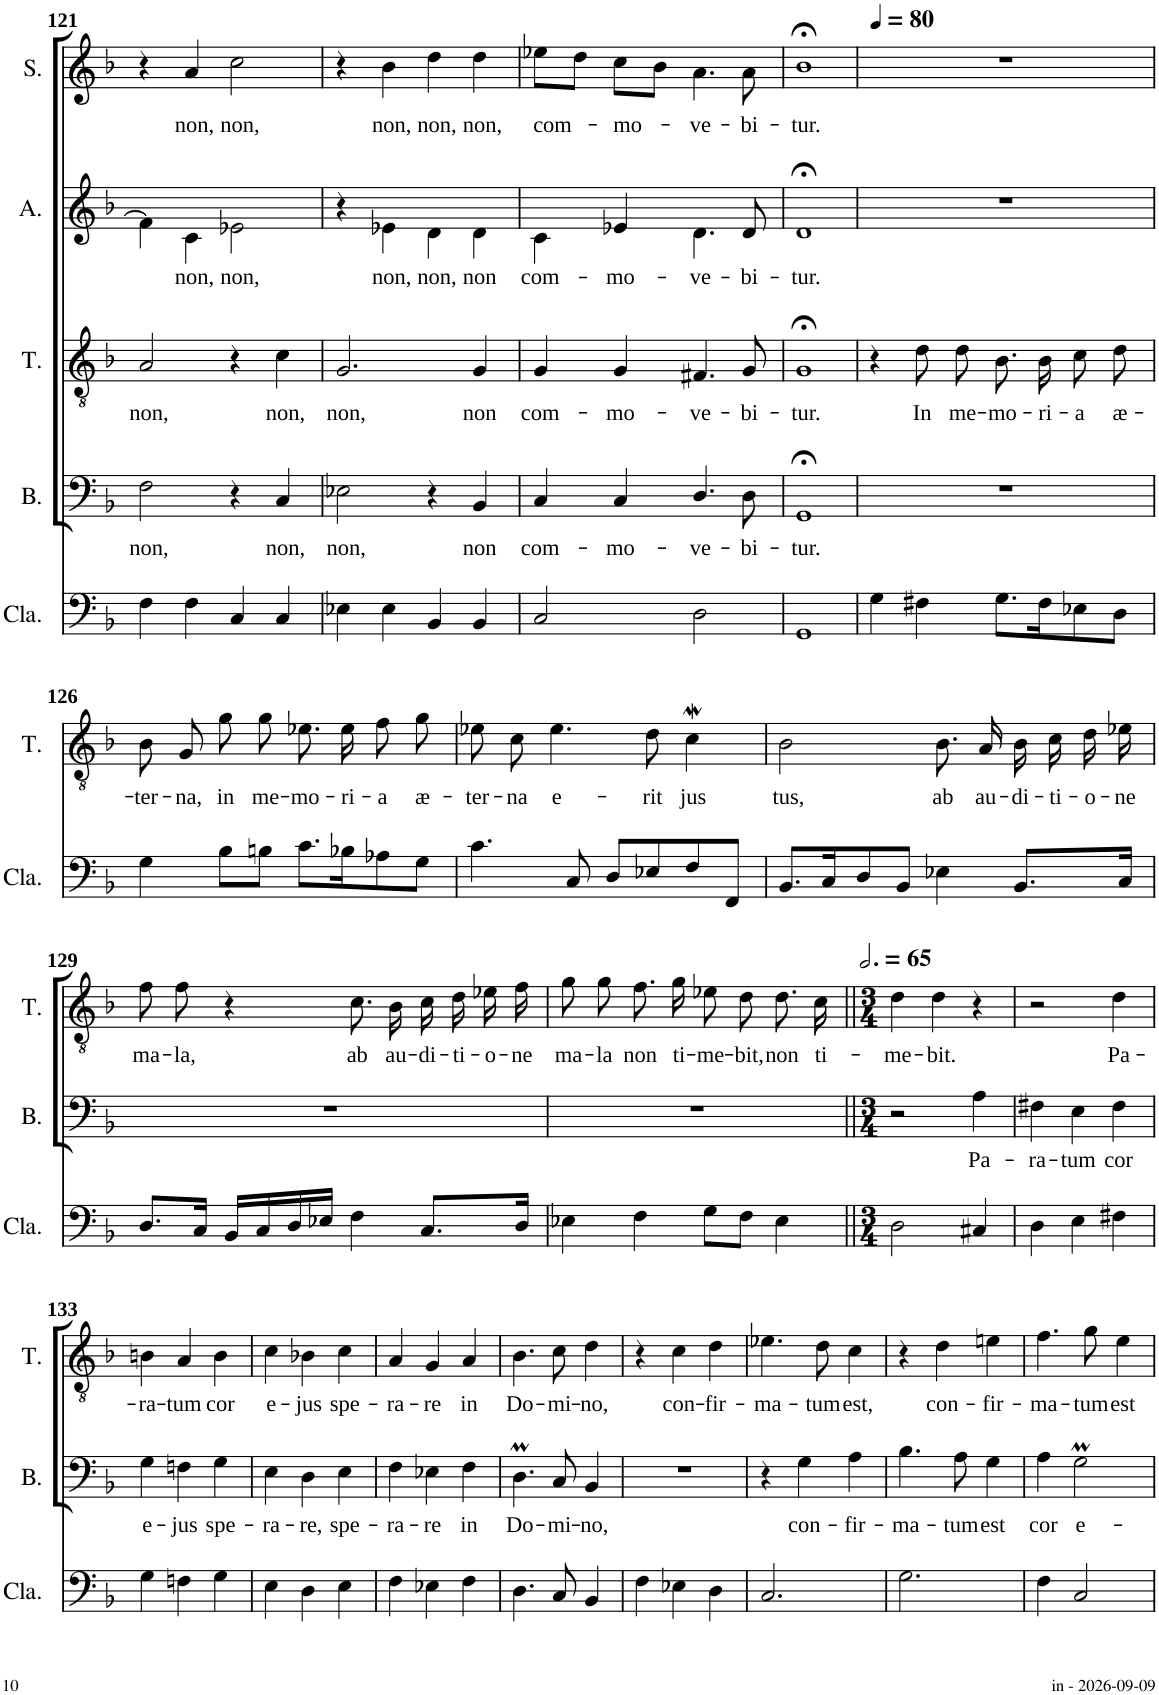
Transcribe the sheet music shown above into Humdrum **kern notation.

**kern	**kern	**text	**kern	**text	**kern	**text	**kern	**text
*part5	*part4	*part4	*part3	*part3	*part2	*part2	*part1	*part1
*staff5	*staff4	*staff4	*staff3	*staff3	*staff2	*staff2	*staff1	*staff1
*I"Clavecin	*I"Basse	*	*I"Ténor	*	*I"Alto	*	*I"Soprano	*
*I'Cla.	*I'B.	*	*I'T.	*	*I'A.	*	*I'S.	*
!!LO:PB:g=z
*clefF4	*clefF4	*	*clefGv2	*	*clefG2	*	*clefG2	*
*k[b-]	*k[b-]	*	*k[b-]	*	*k[b-]	*	*k[b-]	*
*M2/2	*M2/2	*	*M2/2	*	*M2/2	*	*M2/2	*
*met(c|)	*met(c|)	*	*met(c|)	*	*met(c|)	*	*met(c|)	*
=121	=121	=121	=121	=121	=121	=121	=121	=121
!	!	!LO:LY:b	!	!LO:LY:b	!	!	!	!
4F\	2F\	non,	2A/	non,	4f\]	.	4r	.
!	!	!	!	!	!	!LO:LY:b	!	!LO:LY:b
4F\	.	.	.	.	4c\	non,	4a/	non,
!	!	!	!	!	!	!LO:LY:b	!	!LO:LY:b
4C/	4r	.	4r	.	2e-X\	non,	2cc\	non,
!	!	!LO:LY:b	!	!LO:LY:b	!	!	!	!
4C/	4C/	non,	4c\	non,	.	.	.	.
=122	=122	=122	=122	=122	=122	=122	=122	=122
!	!	!LO:LY:b	!	!LO:LY:b	!	!	!	!
4E-X\	2E-X\	non,	2.G/	non,	4r	.	4r	.
!	!	!	!	!	!	!LO:LY:b	!	!LO:LY:b
4E-\	.	.	.	.	4e-X\	non,	4b-\	non,
!	!	!	!	!	!	!LO:LY:b	!	!LO:LY:b
4BB-/	4r	.	.	.	4d\	non,	4dd\	non,
!	!	!LO:LY:b	!	!LO:LY:b	!	!LO:LY:b	!	!LO:LY:b
4BB-/	4BB-/	non	4G/	non	4d\	non	4dd\	non,
=123	=123	=123	=123	=123	=123	=123	=123	=123
!	!	!LO:LY:b	!	!LO:LY:b	!	!LO:LY:b	!	!LO:LY:b
2C/	4C/	com-	4G/	com-	4c\	com-	8ee-X\L	com-
.	.	.	.	.	.	.	8dd\J	.
!	!	!LO:LY:b	!	!LO:LY:b	!	!LO:LY:b	!	!LO:LY:b
.	4C/	-mo-	4G/	-mo-	4e-X/	-mo-	8cc\L	-mo-
.	.	.	.	.	.	.	8b-\J	.
!	!	!LO:LY:b	!	!LO:LY:b	!	!LO:LY:b	!	!LO:LY:b
2D\	4.D/	-ve-	4.F#X/	-ve-	4.d\	-ve-	4.a\	-ve-
!	!	!LO:LY:b	!	!LO:LY:b	!	!LO:LY:b	!	!LO:LY:b
.	8D\	-bi-	8G/	-bi-	8d/	-bi-	8a\	-bi-
=124	=124	=124	=124	=124	=124	=124	=124	=124
!	!	!LO:LY:b	!	!LO:LY:b	!	!LO:LY:b	!	!LO:LY:b
1GG	1GG;<	-tur.	1G;<	-tur.	1d;<	-tur.	1b-;<	-tur.
=125	=125	=125	=125	=125	=125	=125	=125	=125
*	*	*	*	*	*	*	*MM80	*
4G\	1r	.	4r	.	1r	.	1r	.
!	!	!	!	!LO:LY:b	!	!	!	!
4F#X\	.	.	8d\L	In	.	.	.	.
!	!	!	!	!LO:LY:b	!	!	!	!
.	.	.	8d\J	me-	.	.	.	.
!	!	!	!	!LO:LY:b	!	!	!	!
8.G\L	.	.	8.B-\L	-mo-	.	.	.	.
!	!	!	!	!LO:LY:b	!	!	!	!
16F#\K	.	.	16B-\K	-ri-	.	.	.	.
!	!	!	!	!LO:LY:b	!	!	!	!
8E-X\	.	.	8c\	-a	.	.	.	.
!	!	!	!	!LO:LY:b	!	!	!	!
8D\J	.	.	8d\J	æ-	.	.	.	.
!!LO:LB:g=z
=126	=126	=126	=126	=126	=126	=126	=126	=126
!	!	!	!	!LO:LY:b	!	!	!	!
4G\	1r	.	8B-\L	-ter-	1r	.	1r	.
!	!	!	!	!LO:LY:b	!	!	!	!
.	.	.	8G\	-na,	.	.	.	.
!	!	!	!	!LO:LY:b	!	!	!	!
8B-\L	.	.	8g\	in	.	.	.	.
!	!	!	!	!LO:LY:b	!	!	!	!
8Bn\J	.	.	8g\J	me-	.	.	.	.
!	!	!	!	!LO:LY:b	!	!	!	!
8.c\L	.	.	8.e-X\L	-mo-	.	.	.	.
!	!	!	!	!LO:LY:b	!	!	!	!
16B-X\K	.	.	16e-\K	-ri-	.	.	.	.
!	!	!	!	!LO:LY:b	!	!	!	!
8A-X\	.	.	8f\	-a	.	.	.	.
!	!	!	!	!LO:LY:b	!	!	!	!
8G\J	.	.	8g\J	æ-	.	.	.	.
=127	=127	=127	=127	=127	=127	=127	=127	=127
!	!	!	!	!LO:LY:b	!	!	!	!
4.c\	1r	.	8e-X\L	-ter-	1r	.	1r	.
!	!	!	!	!LO:LY:b	!	!	!	!
.	.	.	8c\J	-na	.	.	.	.
!	!	!	!	!LO:LY:b	!	!	!	!
.	.	.	4.e-\	e-	.	.	.	.
8C/	.	.	.	.	.	.	.	.
8D/L	.	.	.	.	.	.	.	.
!	!	!	!	!LO:LY:b	!	!	!	!
8E-X/	.	.	8d\	-rit	.	.	.	.
!	!	!	!	!LO:LY:b	!	!	!	!
8F/	.	.	4cW\	jus	.	.	.	.
8FF/J	.	.	.	.	.	.	.	.
=128	=128	=128	=128	=128	=128	=128	=128	=128
!	!	!	!	!LO:LY:b	!	!	!	!
8.BB-/L	1r	.	2B-\	tus,	1r	.	1r	.
16C/K	.	.	.	.	.	.	.	.
8D/	.	.	.	.	.	.	.	.
8BB-/J	.	.	.	.	.	.	.	.
!	!	!	!	!LO:LY:b	!	!	!	!
4E-X\	.	.	8.B-\L	ab	.	.	.	.
!	!	!	!	!LO:LY:b	!	!	!	!
.	.	.	16A\L	au-	.	.	.	.
!	!	!	!	!LO:LY:b	!	!	!	!
8.BB-/L	.	.	16B-\	-di-	.	.	.	.
!	!	!	!	!LO:LY:b	!	!	!	!
.	.	.	16c\	-ti-	.	.	.	.
!	!	!	!	!LO:LY:b	!	!	!	!
.	.	.	16d\	-o-	.	.	.	.
!	!	!	!	!LO:LY:b	!	!	!	!
16C/Jk	.	.	16e-X\JJ	-ne	.	.	.	.
!!LO:LB:g=z
=129	=129	=129	=129	=129	=129	=129	=129	=129
!	!	!	!	!LO:LY:b	!	!	!	!
8.D/L	1r	.	8f\L	ma-	1r	.	1r	.
!	!	!	!	!LO:LY:b	!	!	!	!
.	.	.	8f\J	-la,	.	.	.	.
16C/Jk	.	.	.	.	.	.	.	.
16BB-/LL	.	.	4r	.	.	.	.	.
16C/	.	.	.	.	.	.	.	.
16D/	.	.	.	.	.	.	.	.
16E-X/JJ	.	.	.	.	.	.	.	.
!	!	!	!	!LO:LY:b	!	!	!	!
4F\	.	.	8.c\L	ab	.	.	.	.
!	!	!	!	!LO:LY:b	!	!	!	!
.	.	.	16B-\L	au-	.	.	.	.
!	!	!	!	!LO:LY:b	!	!	!	!
8.C/L	.	.	16c\	-di-	.	.	.	.
!	!	!	!	!LO:LY:b	!	!	!	!
.	.	.	16d\	-ti-	.	.	.	.
!	!	!	!	!LO:LY:b	!	!	!	!
.	.	.	16e-X\	-o-	.	.	.	.
!	!	!	!	!LO:LY:b	!	!	!	!
16D/Jk	.	.	16f\JJ	-ne	.	.	.	.
=130	=130	=130	=130	=130	=130	=130	=130	=130
!	!	!	!	!LO:LY:b	!	!	!	!
4E-X\	1r	.	8g\L	ma-	1r	.	1r	.
!	!	!	!	!LO:LY:b	!	!	!	!
.	.	.	8g\	-la	.	.	.	.
!	!	!	!	!LO:LY:b	!	!	!	!
4F\	.	.	8.f\	non	.	.	.	.
!	!	!	!	!LO:LY:b	!	!	!	!
.	.	.	16g\Jk	ti-	.	.	.	.
!	!	!	!	!LO:LY:b	!	!	!	!
8G\L	.	.	8e-X\L	-me-	.	.	.	.
!	!	!	!	!LO:LY:b	!	!	!	!
8F\J	.	.	8d\	-bit,	.	.	.	.
!	!	!	!	!LO:LY:b	!	!	!	!
4E-\	.	.	8.d\	non	.	.	.	.
!	!	!	!	!LO:LY:b	!	!	!	!
.	.	.	16c\Jk	ti-	.	.	.	.
=131||	=131||	=131||	=131||	=131||	=131||	=131||	=131||	=131||
*M3/4	*M3/4	*	*M3/4	*	*M3/4	*	*M3/4	*
*	*	*	*	*	*	*	*MM195	*
!	!	!	!	!LO:LY:b	!	!	!	!
2D\	2r	.	4d\	me-	2.r	.	2.r	.
!	!	!	!	!LO:LY:b	!	!	!	!
.	.	.	4d\	-bit.	.	.	.	.
!	!	!LO:LY:b	!	!	!	!	!	!
4C#X/	4A\	Pa-	4r	.	.	.	.	.
=132	=132	=132	=132	=132	=132	=132	=132	=132
!	!	!LO:LY:b	!	!	!	!	!	!
4D\	4F#X\	-ra-	2r	.	2.r	.	2.r	.
!	!	!LO:LY:b	!	!	!	!	!	!
4E\	4E\	-tum	.	.	.	.	.	.
!	!	!LO:LY:b	!	!LO:LY:b	!	!	!	!
4F#X\	4F#\	cor	4d\	Pa-	.	.	.	.
!!LO:LB:g=z
=133	=133	=133	=133	=133	=133	=133	=133	=133
!	!	!LO:LY:b	!	!LO:LY:b	!	!	!	!
4G\	4G\	e-	4Bn\	-ra-	2.r	.	2.r	.
!	!	!LO:LY:b	!	!LO:LY:b	!	!	!	!
4Fn\	4Fn\	-jus	4A/	-tum	.	.	.	.
!	!	!LO:LY:b	!	!LO:LY:b	!	!	!	!
4G\	4G\	spe-	4B\	cor	.	.	.	.
=134	=134	=134	=134	=134	=134	=134	=134	=134
!	!	!LO:LY:b	!	!LO:LY:b	!	!	!	!
4E\	4E\	-ra-	4c\	e-	2.r	.	2.r	.
!	!	!LO:LY:b	!	!LO:LY:b	!	!	!	!
4D\	4D\	-re,	4B-X\	-jus	.	.	.	.
!	!	!LO:LY:b	!	!LO:LY:b	!	!	!	!
4E\	4E\	spe-	4c\	spe-	.	.	.	.
=135	=135	=135	=135	=135	=135	=135	=135	=135
!	!	!LO:LY:b	!	!LO:LY:b	!	!	!	!
4F\	4F\	-ra-	4A/	-ra-	2.r	.	2.r	.
!	!	!LO:LY:b	!	!LO:LY:b	!	!	!	!
4E-X\	4E-X\	-re	4G/	-re	.	.	.	.
!	!	!LO:LY:b	!	!LO:LY:b	!	!	!	!
4F\	4F\	in	4A/	in	.	.	.	.
=136	=136	=136	=136	=136	=136	=136	=136	=136
!	!	!LO:LY:b	!	!LO:LY:b	!	!	!	!
4.D\	4.DM\	Do-	4.B-\	Do-	2.r	.	2.r	.
!	!	!LO:LY:b	!	!LO:LY:b	!	!	!	!
8C/	8C/	-mi-	8c\	-mi-	.	.	.	.
!	!	!LO:LY:b	!	!LO:LY:b	!	!	!	!
4BB-/	4BB-/	-no,	4d\	-no,	.	.	.	.
=137	=137	=137	=137	=137	=137	=137	=137	=137
4F\	2.r	.	4r	.	2.r	.	2.r	.
!	!	!	!	!LO:LY:b	!	!	!	!
4E-X\	.	.	4c\	con-	.	.	.	.
!	!	!	!	!LO:LY:b	!	!	!	!
4D\	.	.	4d\	-fir-	.	.	.	.
=138	=138	=138	=138	=138	=138	=138	=138	=138
!	!	!	!	!LO:LY:b	!	!	!	!
2.C/	4r	.	4.e-X\	-ma-	2.r	.	2.r	.
!	!	!LO:LY:b	!	!	!	!	!	!
.	4G\	con-	.	.	.	.	.	.
!	!	!	!	!LO:LY:b	!	!	!	!
.	.	.	8d\	-tum	.	.	.	.
!	!	!LO:LY:b	!	!LO:LY:b	!	!	!	!
.	4A\	-fir-	4c\	est,	.	.	.	.
=139	=139	=139	=139	=139	=139	=139	=139	=139
!	!	!LO:LY:b	!	!	!	!	!	!
2.G\	4.B-\	ma-	4r	.	2.r	.	2.r	.
!	!	!	!	!LO:LY:b	!	!	!	!
.	.	.	4d\	con-	.	.	.	.
!	!	!LO:LY:b	!	!	!	!	!	!
.	8A\	-tum	.	.	.	.	.	.
!	!	!LO:LY:b	!	!LO:LY:b	!	!	!	!
.	4G\	est	4en\	-fir-	.	.	.	.
=140	=140	=140	=140	=140	=140	=140	=140	=140
!	!	!LO:LY:b	!	!LO:LY:b	!	!	!	!
4F\	4A\	cor	4.f\	-ma-	2.r	.	2.r	.
!	!	!LO:LY:b	!	!	!	!	!	!
2C/	2GM\	e-	.	.	.	.	.	.
!	!	!	!	!LO:LY:b	!	!	!	!
.	.	.	8g\	-tum	.	.	.	.
!	!	!	!	!LO:LY:b	!	!	!	!
.	.	.	4e\	est	.	.	.	.
=	=	=	=	=	=	=	=	=
*-	*-	*-	*-	*-	*-	*-	*-	*-
